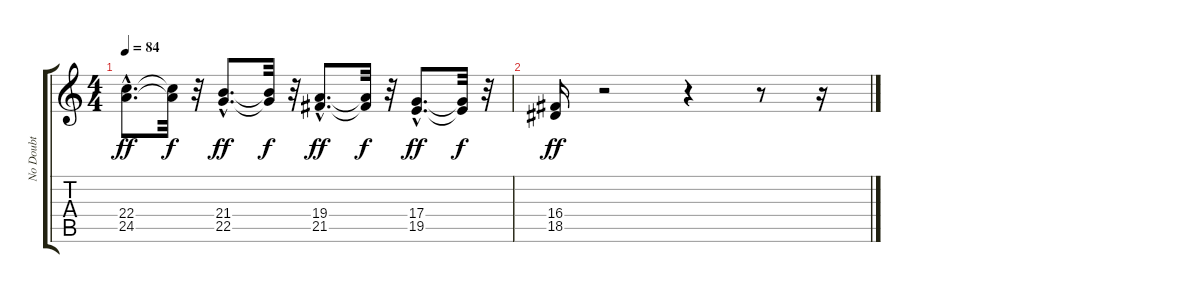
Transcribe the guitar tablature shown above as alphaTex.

\track ("No Doubt" "No Doubt") {instrument steeldrums}
\staff {score tabs}
\tuning (E4 B3 G3 D3 A2 E2) {hide}
\ts (4 4)
\tempo 84
\clef g2
\ks c
(22.4{hac} 24.5{hac}).8{d dy ff instrument steeldrums} (22.4{t} 24.5{t}).32{dy f} r.32 (21.4{hac} 22.5{hac}).8{d dy ff} (21.4{t} 22.5{t}).32{dy f} r.32 (19.4{hac} 21.5{hac}).8{d dy ff} (19.4{t} 21.5{t}).32{dy f} r.32 (17.4{hac} 19.5{hac}).8{d dy ff} (17.4{t} 19.5{t}).32{dy f} r.32 |
(16.4 18.5).16{dy ff} r.2 r.4 r.8 r.16
